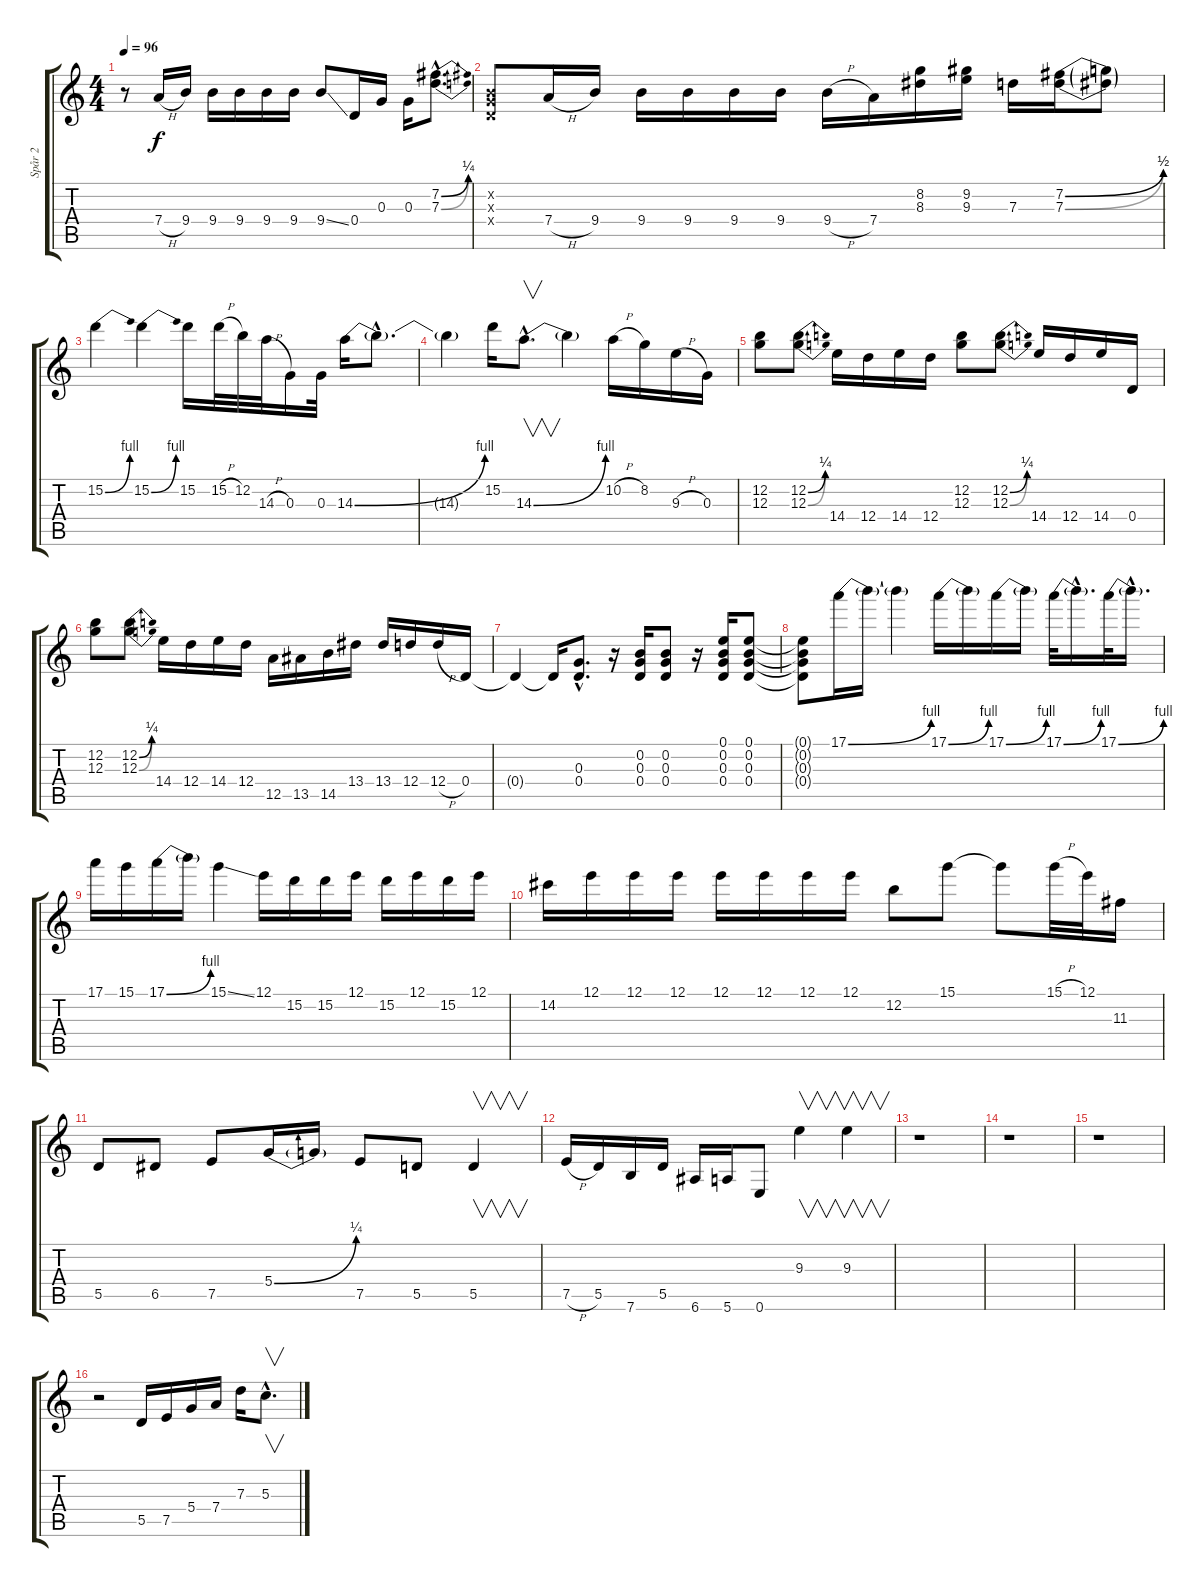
\track ("Spår 2" "Spår 2") {instrument distortionguitar}
\staff {score tabs}
\tuning (E4 B3 G3 D3 A2 E2) {hide}
\ts (4 4)
\tempo 96
\clef g2
\ks c
r.8{dy f instrument distortionguitar} 7.4{h}.16 9.4.16 9.4.16 9.4.16 9.4.16 9.4.16 9.4{ss}.8 0.4.16 0.3.16 0.3.16 (7.2{be (bend 0 0 60 1) hac} 7.3{be (bend 0 0 60 1) hac}).8{d} |
(0.2{x} 0.3{x} 0.4{x}).8 7.4{h}.16 9.4.16 9.4.16 9.4.16 9.4.16 9.4.16 9.4{h}.16 7.4.16 (8.2 8.3).16 (9.2 9.3).16 7.3.16 (7.2{be (bend 0 0 60 2)} 7.3{be (bend 0 0 60 2)}).16 (7.2{t} 7.3{t}).8 |
15.2{be (bend 0 0 60 4)}.4 15.2{be (bend 0 0 60 4)}.4 15.2.16 15.2{h}.32 12.2.32 14.3{h}.32 0.3.16 0.3.32 14.3{be (bend 0 0 60 4)}.16 14.3{hac t}.8{d} |
14.3{t}.4 15.2.16 14.3{be (bend 0 0 60 4) hac}.8{v d} 14.3{t}.4 10.2{h}.16 8.2.16 9.3{h}.16 0.3.16 |
(12.2 12.3).8 (12.2{be (bend 0 0 60 1)} 12.3{be (bend 0 0 60 1)}).8 14.4.16 12.4.16 14.4.16 12.4.16 (12.2 12.3).8 (12.2{be (bend 0 0 60 1)} 12.3{be (bend 0 0 60 1)}).8 14.4.16 12.4.16 14.4.16 0.4.16 |
(12.2 12.3).8 (12.2{be (bend 0 0 60 1)} 12.3{be (bend 0 0 60 1)}).8 14.4.16 12.4.16 14.4.16 12.4.16 12.5.16 13.5.16 14.5.16 13.4.16 13.4.16 12.4.16 12.4{h}.16 0.4.16 |
0.4{t}.4 0.4{t}.16 (0.3{hac} 0.4{hac}).8{d} r.16 (0.2 0.3 0.4).16 (0.2 0.3 0.4).8 r.16 (0.1 0.2 0.3 0.4).16 (0.1 0.2 0.3 0.4).8 |
(0.1{t} 0.2{t} 0.3{t} 0.4{t}).8 17.1{be (bend 0 0 60 4)}.16 17.1{t}.16 17.1{t}.4 17.1{be (bend 0 0 60 4)}.16 17.1{t}.16 17.1{be (bend 0 0 60 4)}.16 17.1{t}.16 17.1{be (bend 0 0 60 4)}.32 17.1{hac t}.16{d} 17.1{be (bend 0 0 60 4)}.32 17.1{hac t}.16{d} |
17.1.16 15.1.16 17.1{be (bend 0 0 60 4)}.16 17.1{t}.16 15.1{ss}.4 12.1.16 15.2.16 15.2.16 12.1.16 15.2.16 12.1.16 15.2.16 12.1.16 |
14.2.16 12.1.16 12.1.16 12.1.16 12.1.16 12.1.16 12.1.16 12.1.16 12.2.8 15.1.8 15.1{t}.8 15.1{h}.32 12.1.32 11.3.16 |
5.5.8 6.5.8 7.5.8 5.4{be (bend 0 0 60 1)}.16 5.4{t}.16 7.5.8 5.5.8 5.5.4{v} |
7.5{h}.16 5.5.16 7.6.16 5.5.16 6.6.16 5.6.16 0.6.8 9.3.4{v} 9.3.4{v} |
r.1 |
r.1 |
r.1 |
r.2 5.5.16 7.5.16 5.4.16 7.4.16 7.3.16 5.3{hac}.8{v d}
